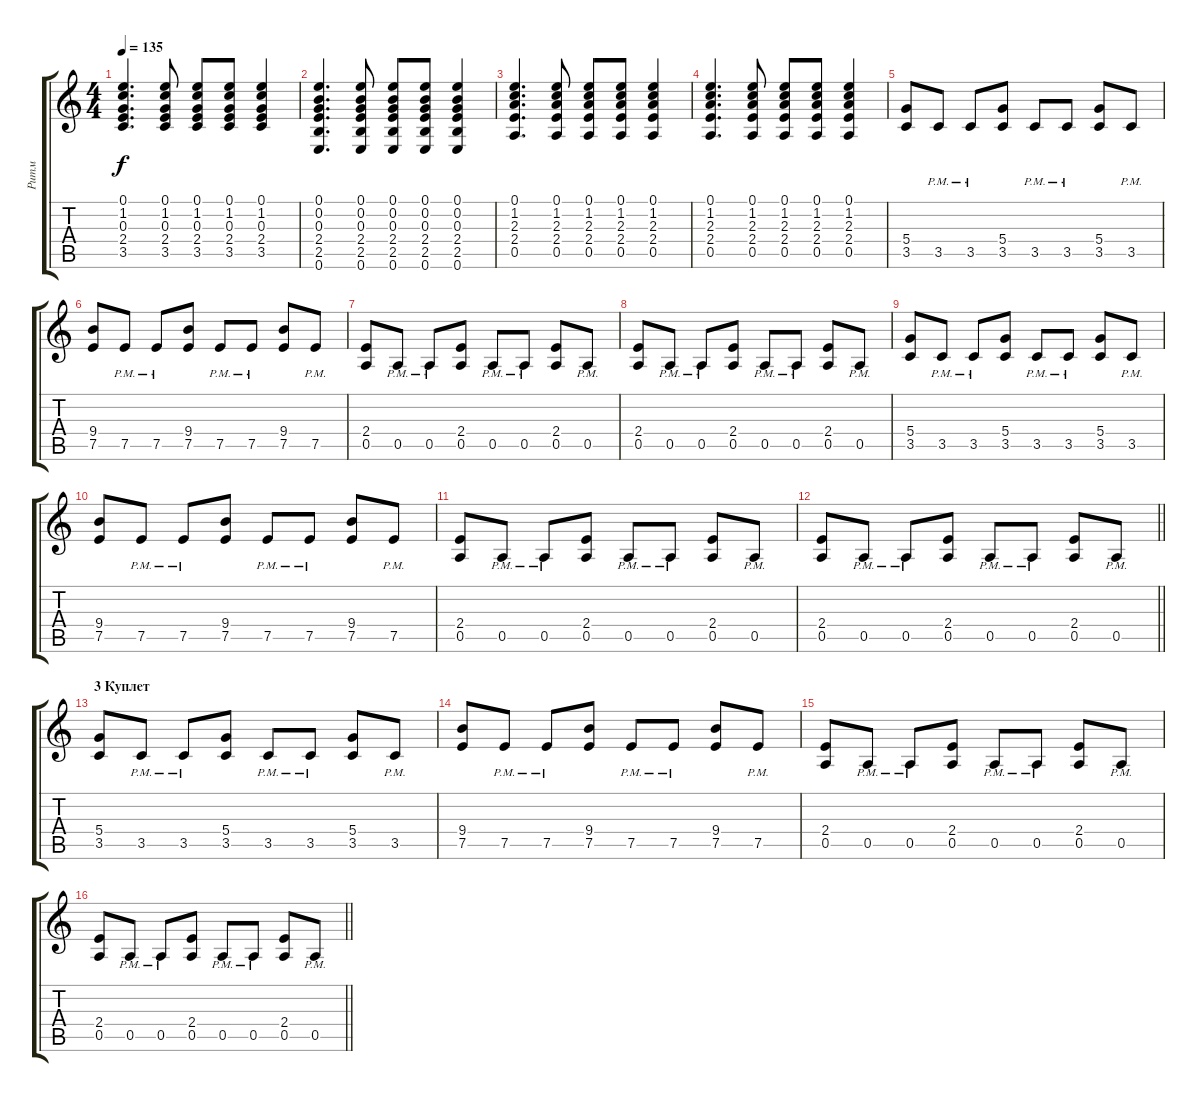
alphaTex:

\track ("Ритм" "Ритм") {instrument electricguitarclean}
\staff {score tabs}
\tuning (E4 B3 G3 D3 A2 E2) {hide}
\ts (4 4)
\tempo 135
\clef g2
\ks c
(0.1 1.2 0.3 2.4 3.5).4{d dy f} (0.1 1.2 0.3 2.4 3.5).8 (0.1 1.2 0.3 2.4 3.5).8 (0.1 1.2 0.3 2.4 3.5).8 (0.1 1.2 0.3 2.4 3.5).4 |
(0.1 0.2 0.3 2.4 2.5 0.6).4{d} (0.1 0.2 0.3 2.4 2.5 0.6).8 (0.1 0.2 0.3 2.4 2.5 0.6).8 (0.1 0.2 0.3 2.4 2.5 0.6).8 (0.1 0.2 0.3 2.4 2.5 0.6).4 |
(0.1 1.2 2.3 2.4 0.5).4{d} (0.1 1.2 2.3 2.4 0.5).8 (0.1 1.2 2.3 2.4 0.5).8 (0.1 1.2 2.3 2.4 0.5).8 (0.1 1.2 2.3 2.4 0.5).4 |
(0.1 1.2 2.3 2.4 0.5).4{d} (0.1 1.2 2.3 2.4 0.5).8 (0.1 1.2 2.3 2.4 0.5).8 (0.1 1.2 2.3 2.4 0.5).8 (0.1 1.2 2.3 2.4 0.5).4 |
(5.4 3.5).8{instrument overdrivenguitar} 3.5{pm}.8 3.5{pm}.8 (5.4 3.5).8 3.5{pm}.8 3.5{pm}.8 (5.4 3.5).8 3.5{pm}.8 |
(9.4 7.5).8 7.5{pm}.8 7.5{pm}.8 (9.4 7.5).8 7.5{pm}.8 7.5{pm}.8 (9.4 7.5).8 7.5{pm}.8 |
(2.4 0.5).8 0.5{pm}.8 0.5{pm}.8 (2.4 0.5).8 0.5{pm}.8 0.5{pm}.8 (2.4 0.5).8 0.5{pm}.8 |
(2.4 0.5).8 0.5{pm}.8 0.5{pm}.8 (2.4 0.5).8 0.5{pm}.8 0.5{pm}.8 (2.4 0.5).8 0.5{pm}.8 |
(5.4 3.5).8 3.5{pm}.8 3.5{pm}.8 (5.4 3.5).8 3.5{pm}.8 3.5{pm}.8 (5.4 3.5).8 3.5{pm}.8 |
(9.4 7.5).8 7.5{pm}.8 7.5{pm}.8 (9.4 7.5).8 7.5{pm}.8 7.5{pm}.8 (9.4 7.5).8 7.5{pm}.8 |
(2.4 0.5).8 0.5{pm}.8 0.5{pm}.8 (2.4 0.5).8 0.5{pm}.8 0.5{pm}.8 (2.4 0.5).8 0.5{pm}.8 |
\barLineRight lightlight
(2.4 0.5).8 0.5{pm}.8 0.5{pm}.8 (2.4 0.5).8 0.5{pm}.8 0.5{pm}.8 (2.4 0.5).8 0.5{pm}.8 |
\section ("" "3 Куплет")
(5.4 3.5).8 3.5{pm}.8 3.5{pm}.8 (5.4 3.5).8 3.5{pm}.8 3.5{pm}.8 (5.4 3.5).8 3.5{pm}.8 |
(9.4 7.5).8 7.5{pm}.8 7.5{pm}.8 (9.4 7.5).8 7.5{pm}.8 7.5{pm}.8 (9.4 7.5).8 7.5{pm}.8 |
(2.4 0.5).8 0.5{pm}.8 0.5{pm}.8 (2.4 0.5).8 0.5{pm}.8 0.5{pm}.8 (2.4 0.5).8 0.5{pm}.8 |
\barLineRight lightlight
(2.4 0.5).8 0.5{pm}.8 0.5{pm}.8 (2.4 0.5).8 0.5{pm}.8 0.5{pm}.8 (2.4 0.5).8 0.5{pm}.8
